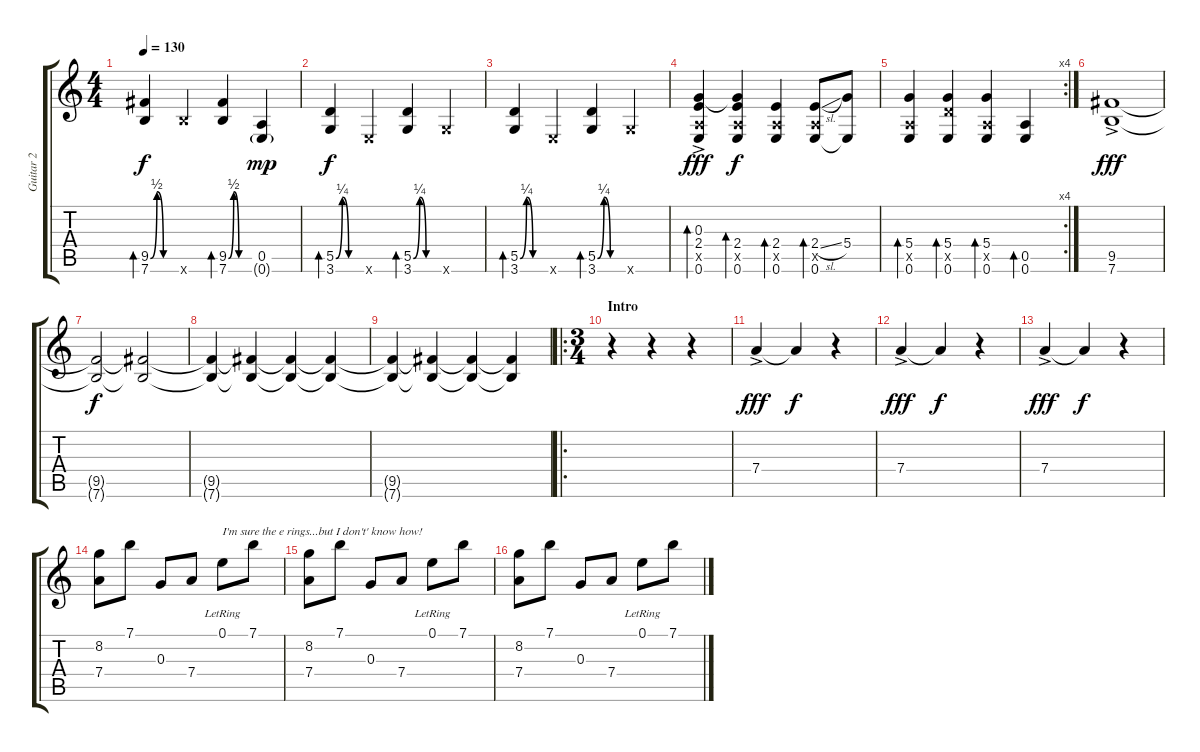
\track ("Guitar 2" "Guitar 2") {instrument acousticguitarsteel}
\staff {score tabs}
\tuning (E4 B3 G3 D3 A2 E2) {hide}
\ts (4 4)
\tempo 130
\clef g2
\ks c
(9.5{be (custom 0 0 15 2 30 0 60 0)} 7.6).4{bd 30 dy f} 7.6{x}.4 (9.5{be (custom 0 0 15 2 30 0 60 0)} 7.6).4{bd 30} (0.5 0.6{g}).4{dy mp} |
(5.5{be (custom 0 0 15 1 30 0 60 0)} 3.6).4{bd 30 dy f} 0.6{x}.4 (5.5{be (custom 0 0 15 1 30 0 60 0)} 3.6).4{bd 30} 3.6{x}.4 |
(5.5{be (custom 0 0 15 1 30 0 60 0)} 3.6).4{bd 30} 0.6{x}.4 (5.5{be (custom 0 0 15 1 30 0 60 0)} 3.6).4{bd 30} 3.6{x}.4 |
(0.3 2.4 0.5{x} 0.6{ac}).4{bd 30 dy fff} (0.3{t} 2.4 0.5{x} 0.6).4{bd 30 dy f} (2.4 0.5{x} 0.6).4{bd 30} (2.4{sl} 0.5{x} 0.6).8{bd 30} (5.4 0.6{t}).8 |
\rc 4
(5.4 0.5{x} 0.6).4{bd 30} (5.4 5.5{x} 0.6).4{bd 30} (5.4 0.5{x} 0.6).4{bd 30} (0.5 0.6).4{bd 30} |
(9.5 7.6{ac}).1{dy fff} |
(9.5{t} 7.6{t}).2{dy f} (9.5{t} 7.6{t}).2 |
(9.5{t} 7.6{t}).4 (9.5{t} 7.6{t}).4 (9.5{t} 7.6{t}).4 (9.5{t} 7.6{t}).4 |
(9.5{t} 7.6{t}).4 (9.5{t} 7.6{t}).4 (9.5{t} 7.6{t}).4 (9.5{t} 7.6{t}).4 |
\ro
\ts (3 4)
\section ("" "Intro")
r.4 r.4 r.4 |
7.4{ac}.4{dy fff} 7.4{t}.4{dy f} r.4 |
7.4{ac}.4{dy fff} 7.4{t}.4{dy f} r.4 |
7.4{ac}.4{dy fff} 7.4{t}.4{dy f} r.4 |
(8.2 7.4).8 7.1.8 0.3.8 7.4.8 0.1{lr}.8{txt "I'm sure the e rings...but I don't' know how!"} 7.1.8 |
(8.2 7.4).8 7.1.8 0.3.8 7.4.8 0.1{lr}.8 7.1.8 |
(8.2 7.4).8 7.1.8 0.3.8 7.4.8 0.1{lr}.8 7.1.8
